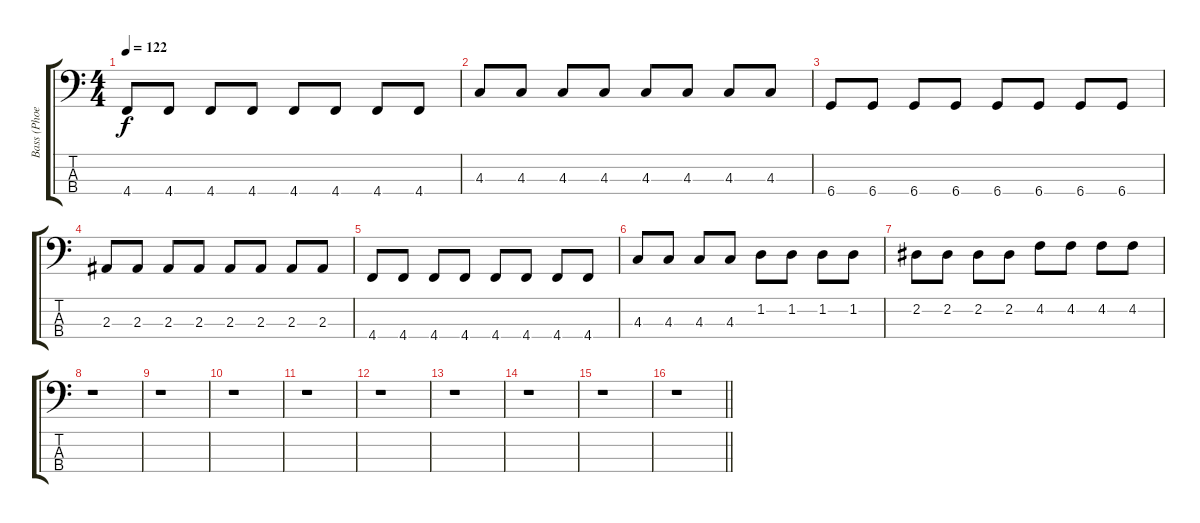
\track ("Bass (Phoenix)" "Bass (Phoe") {instrument electricbassfinger}
\staff {score tabs}
\tuning (Gb2 Db2 Ab1 Db1) {hide}
\ts (4 4)
\tempo 122
\clef f4
\ks c
4.4.8{dy f} 4.4.8 4.4.8 4.4.8 4.4.8 4.4.8 4.4.8 4.4.8 |
4.3.8 4.3.8 4.3.8 4.3.8 4.3.8 4.3.8 4.3.8 4.3.8 |
6.4.8 6.4.8 6.4.8 6.4.8 6.4.8 6.4.8 6.4.8 6.4.8 |
2.3.8 2.3.8 2.3.8 2.3.8 2.3.8 2.3.8 2.3.8 2.3.8 |
4.4.8 4.4.8 4.4.8 4.4.8 4.4.8 4.4.8 4.4.8 4.4.8 |
4.3.8 4.3.8 4.3.8 4.3.8 1.2.8 1.2.8 1.2.8 1.2.8 |
2.2.8 2.2.8 2.2.8 2.2.8 4.2.8 4.2.8 4.2.8 4.2.8 |
r.1 |
r.1 |
r.1 |
r.1 |
r.1 |
r.1 |
r.1 |
r.1 |
\barLineRight lightlight
r.1
